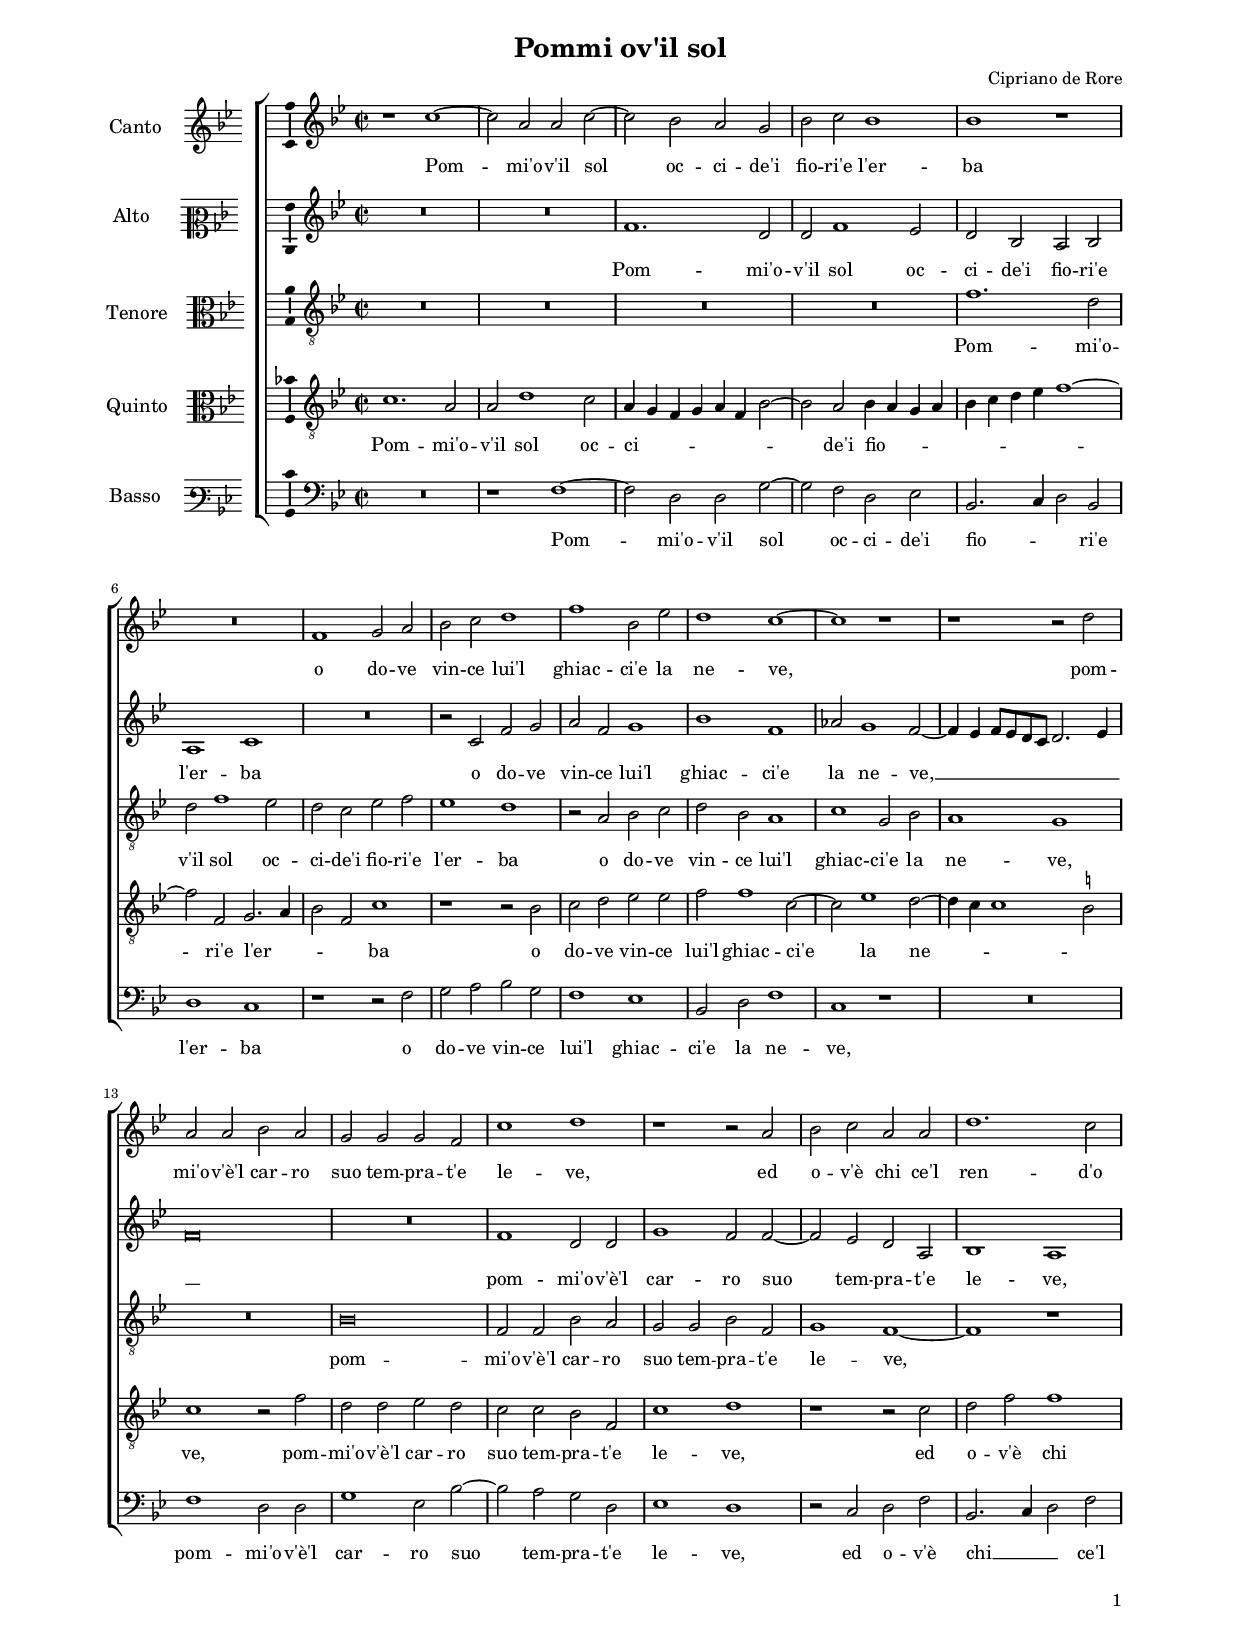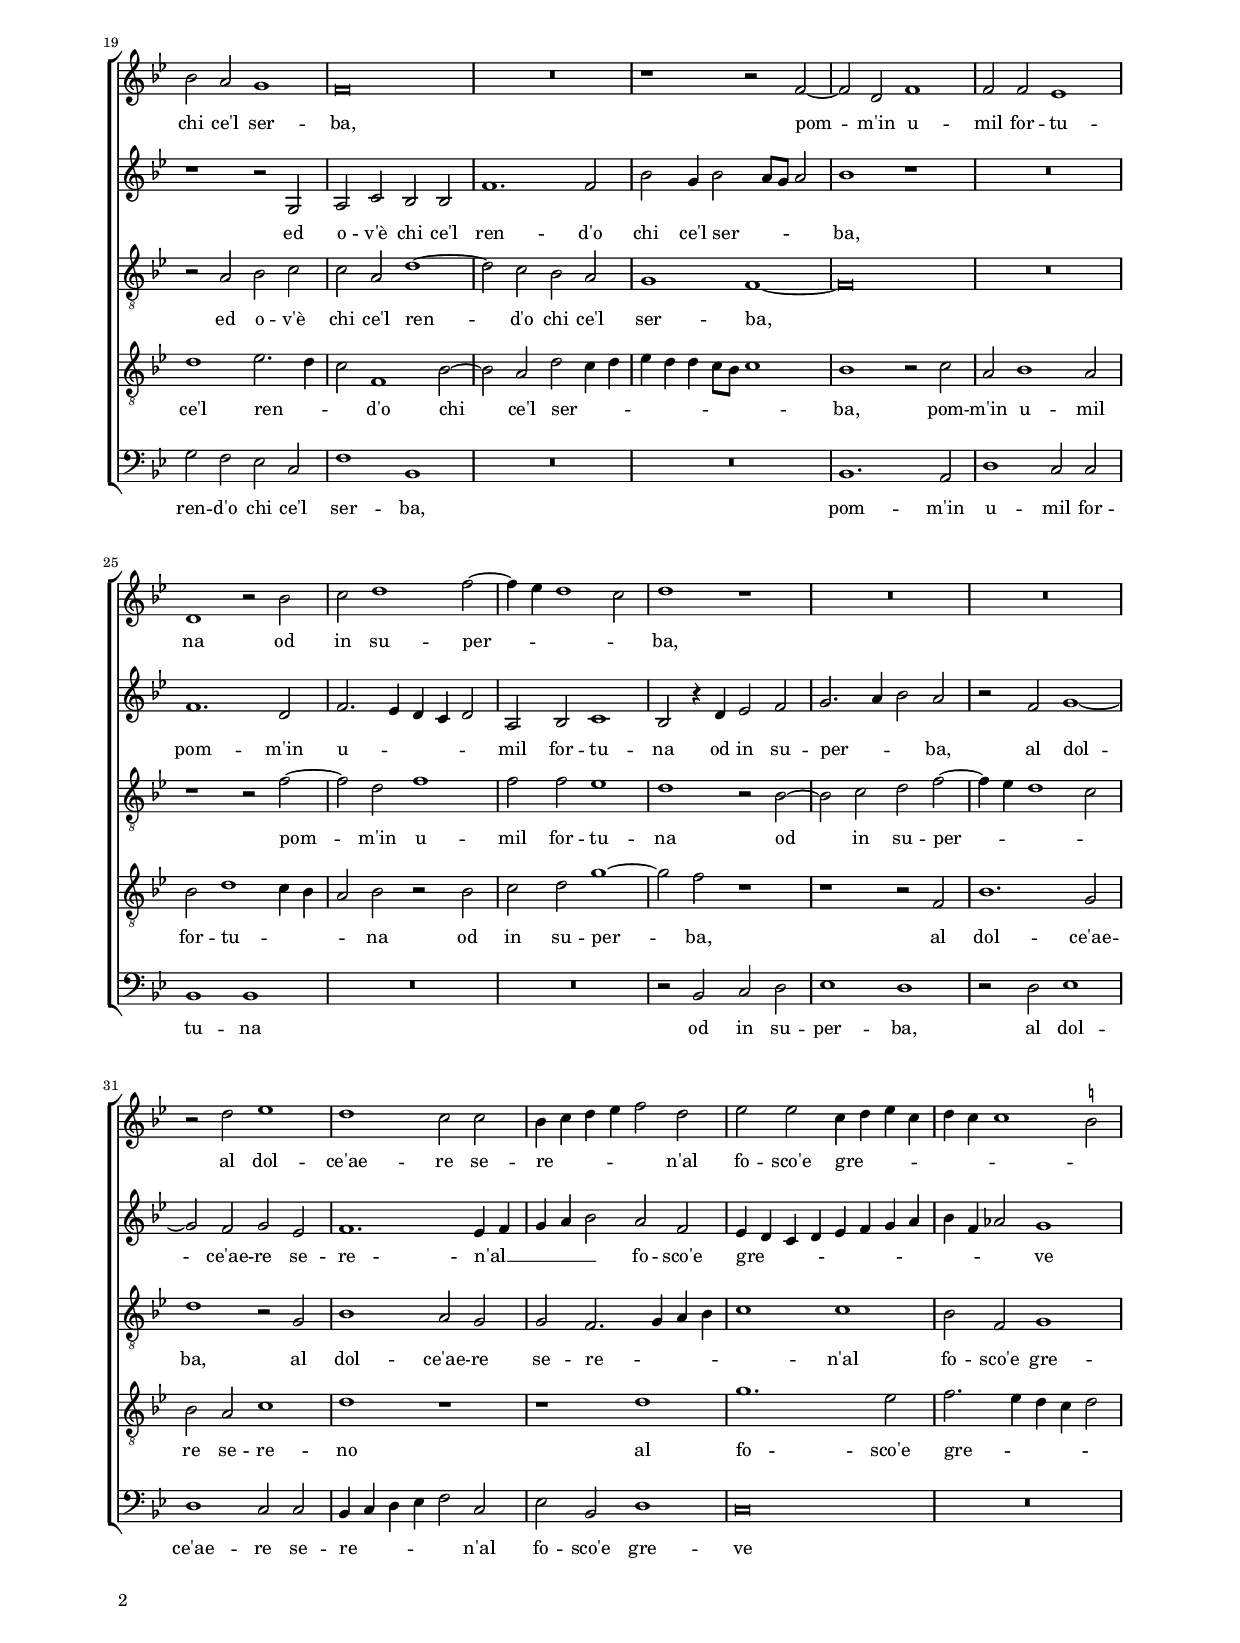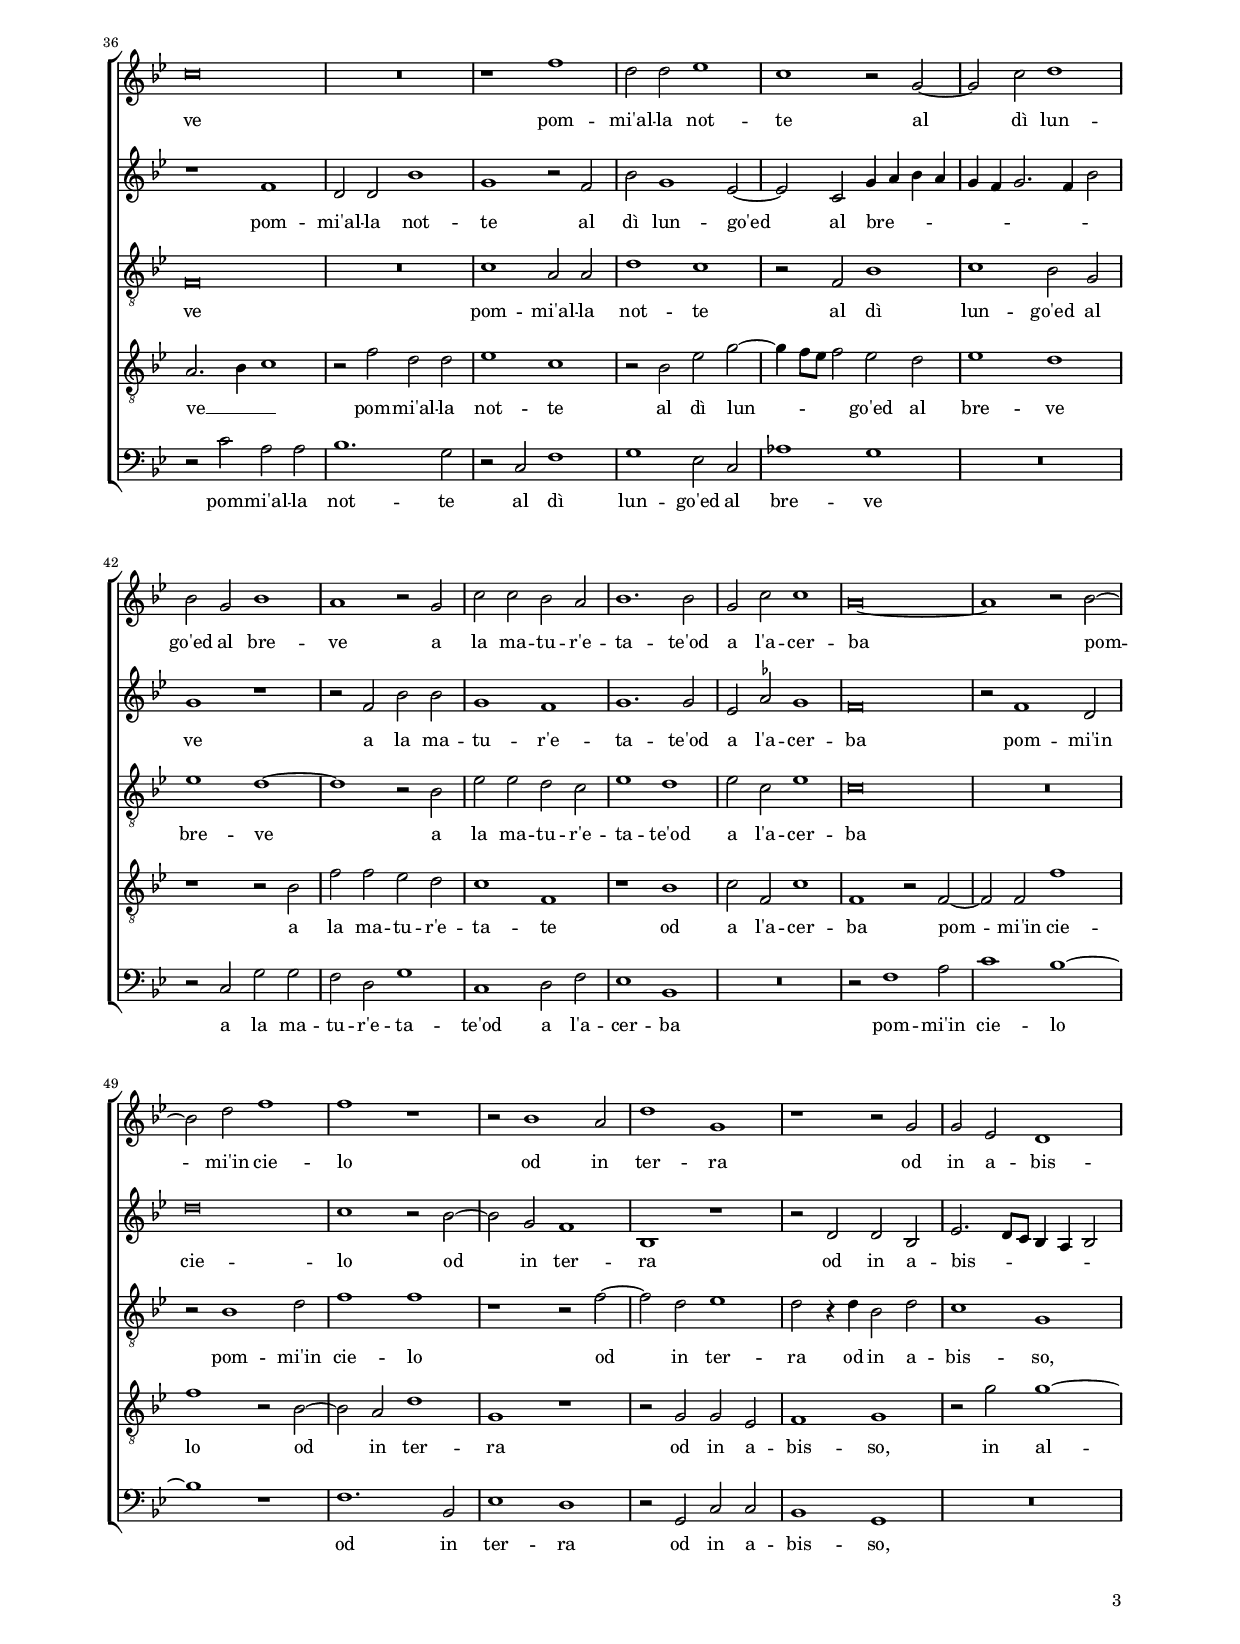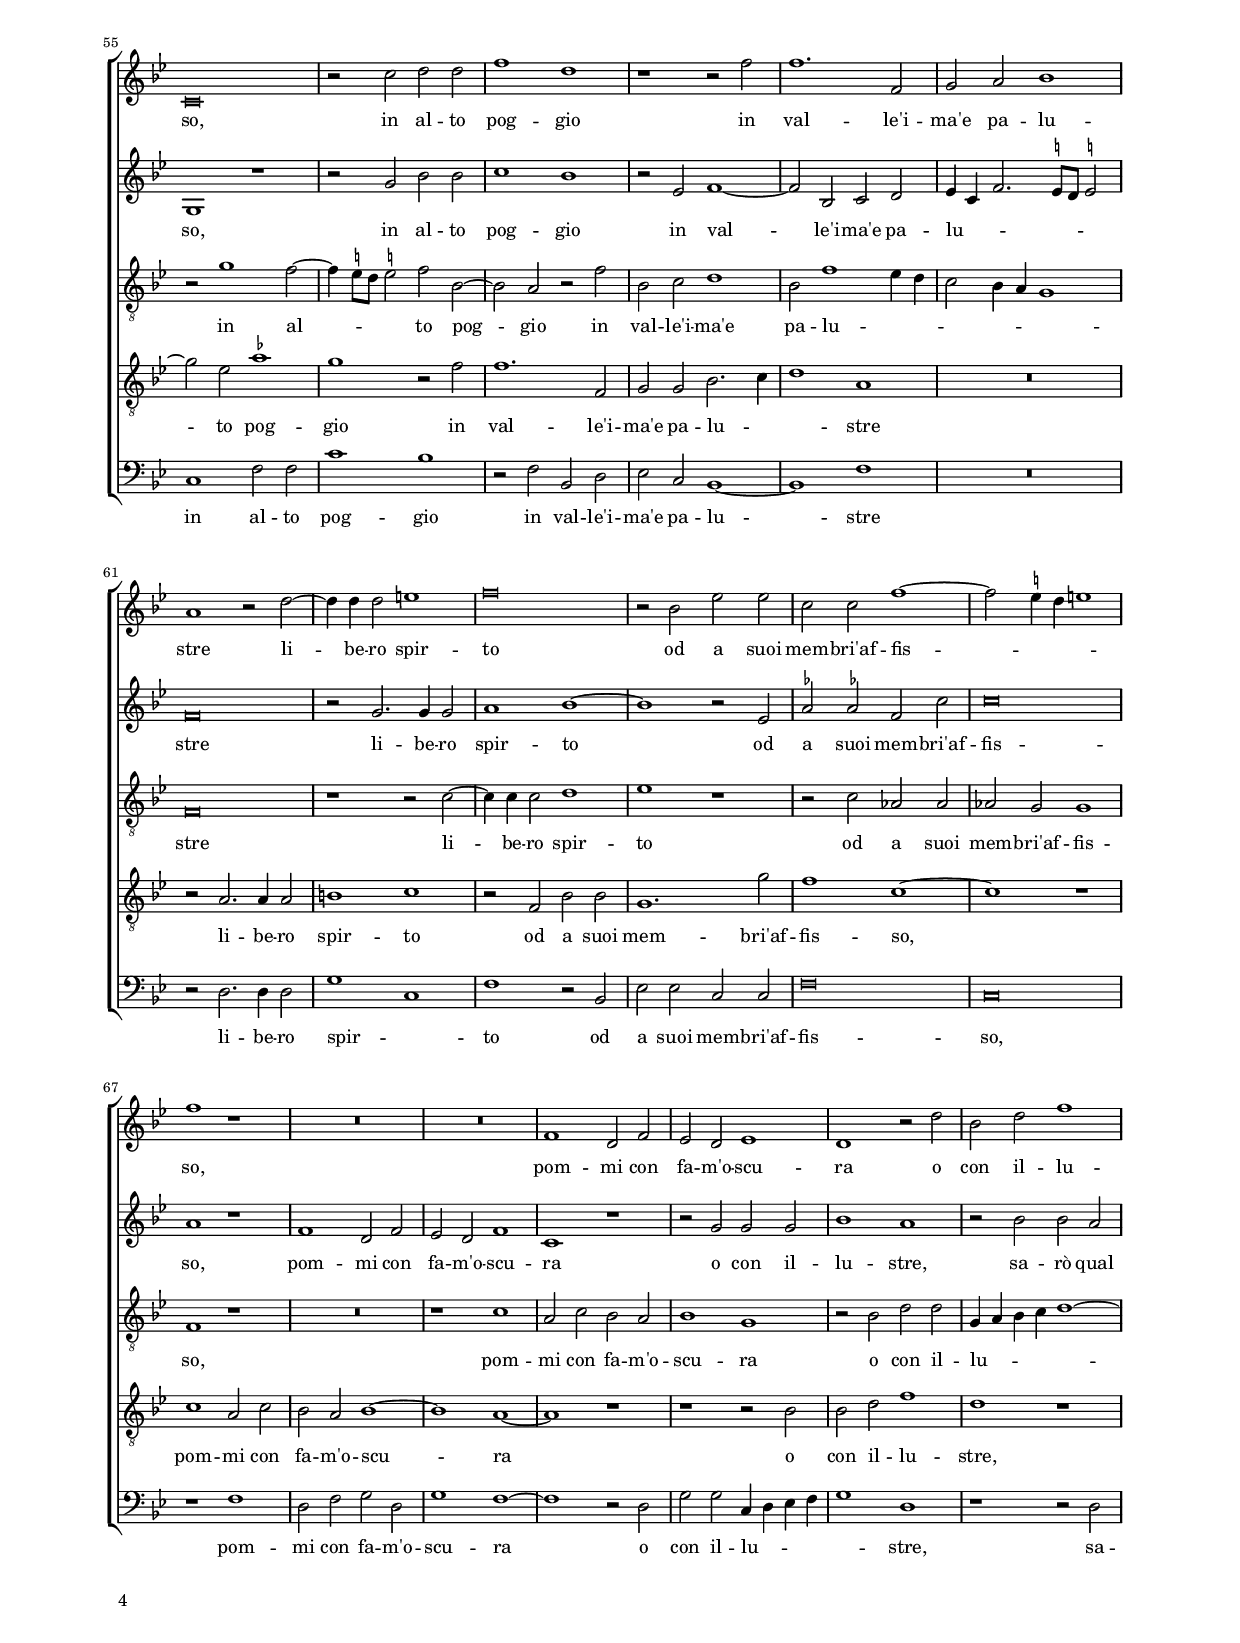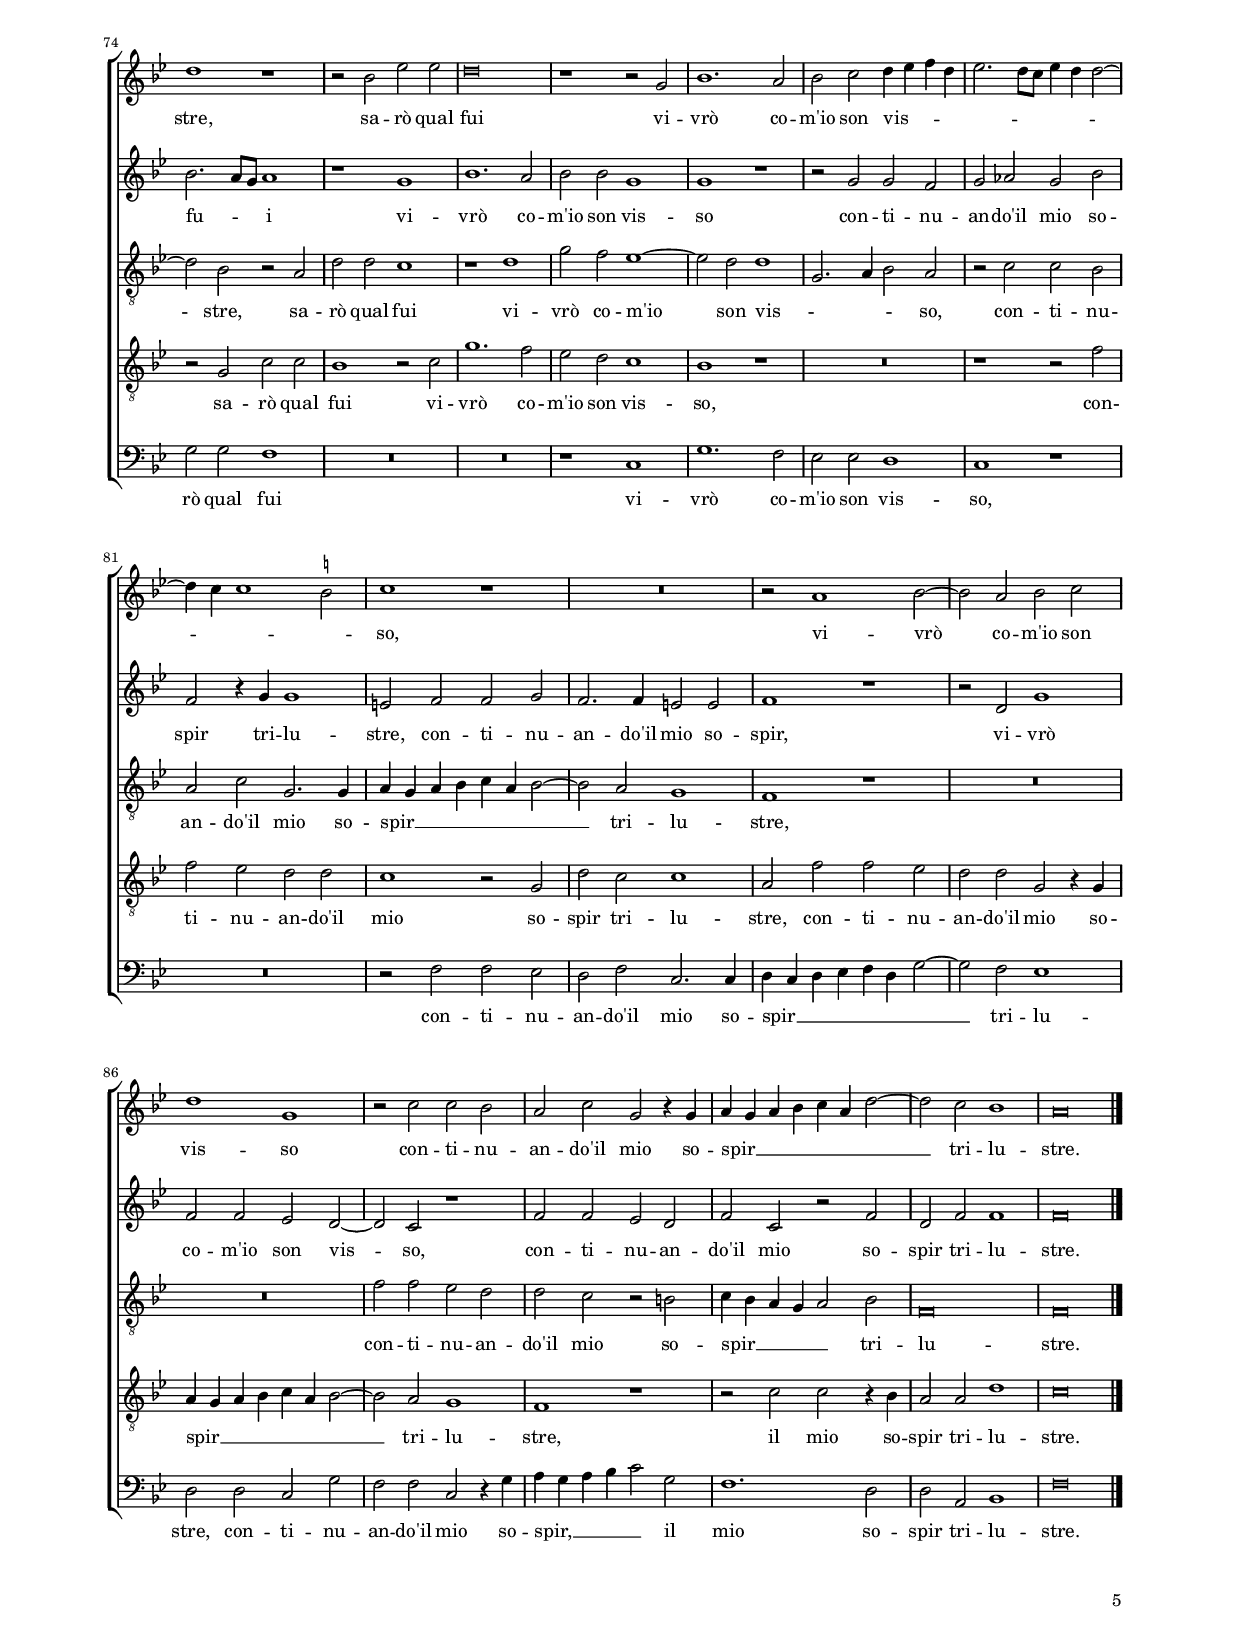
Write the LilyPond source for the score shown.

\header
{
  title="Pommi ov'il sol"
  composer="Cipriano de Rore"
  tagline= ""
}

\version "2.24.1"
\include "deutsch.ly"
#(set-global-staff-size 15)
% #(set-default-paper-size "letter")
#(ly:set-option 'point-and-click #f)

	
\paper
	{
	top-margin = 1.8 \cm
	bottom-margin = 1.2 \cm
	left-margin = 2 \cm
	right-margin = 2 \cm
	ragged-bottom = ##f
	ragged-last-bottom = ##t
	print-page-number = ##f
	system-system-spacing = #'((basic-distance . 16) (minimum-distance . 14) (padding . 5) (strechability . 150))
	oddFooterMarkup=\markup   \fill-line { "" \fromproperty #'page:page-number-string }
	evenFooterMarkup=\markup  \fill-line { \fromproperty #'page:page-number-string "" }
	last-bottom-spacing = #'((basic-distance . 12) (minimum-distance . 7) (padding . 4))
%	systems-per-page = 3
%	page-count = 5
%	min-systems-per-page = 3
%	markup-system-spacing.basic-distance = #12
	}

	
global = {
	\key b \major
	\time 2/2 \set Score.measureLength = #(ly:make-moment 2/1)
	\skip 1*2*91 \bar "|."
	}

	ficta = { \once \set suggestAccidentals = ##t }
	
	forget = #(define-music-function (music) (ly:music?) #{
		\accidentalStyle forget
		$music
		\accidentalStyle default
		#})
	

incipitcantus = \markup { \score {
	{
	\set Staff.instrumentName = \markup { \fontsize #1 "Canto" }
	\key b \major
	\clef violin
	s4 \bar ""
	}
	\layout  {
	raggedright = ##t
	indent = 1.6 \cm
	line-width = 2.2\cm
	\context { \Staff \remove Time_signature_engraver }
	\override Staff.Clef.Y-extent = #'(0 . 0)
	}} \hspace #1 }
	
      
incipitaltus = \markup { \score {
	{
	\set Staff.instrumentName = \markup { \fontsize #1 "Alto" }
	\key b \major
	\clef mezzosoprano
	s4 \bar ""
	}
	\layout  {
	raggedright = ##t
	indent = 1.6 \cm
	line-width = 2.2\cm
	\context { \Staff \remove Time_signature_engraver }
	\override Staff.Clef.Y-extent = #'(0 . 0)
	}} \hspace #1 }


incipittenor = \markup { \score {
	{
	\set Staff.instrumentName = \markup { \fontsize #1 "Tenore" }
	\key b \major
	\clef alto
	s4 \bar ""
	}
	\layout  {
	raggedright = ##t
	indent = 1.6 \cm
	line-width = 2.2\cm
	\context { \Staff \remove Time_signature_engraver }
	\override Staff.Clef.Y-extent = #'(0 . 0)
	}} \hspace #1 }
      
      
incipitquintus = \markup { \score {
	{
	\set Staff.instrumentName = \markup { \fontsize #1 "Quinto" }
	\key b \major
	\clef alto
	s4 \bar ""
	}
	\layout  {
	raggedright = ##t
	indent = 1.6 \cm
	line-width = 2.2\cm
	\context { \Staff \remove Time_signature_engraver }
	\override Staff.Clef.Y-extent = #'(0 . 0)
	}} \hspace #1 }
      
      
incipitbassus = \markup { \score {
	{
	\set Staff.instrumentName = \markup { \fontsize #1 "Basso" }
	\key b \major
	\clef varbaritone
	s4 \bar ""
	}
	\layout  {
	raggedright = ##t
	indent = 1.6 \cm
	line-width = 2.2\cm
	\context { \Staff \remove Time_signature_engraver }
	\override Staff.Clef.Y-extent = #'(0 . 0)
	}} \hspace #1 }


cantus =  \relative c''
	{
	r1 c~
	c2 a a c~
	c2 b a g
	b2 c b1
%5
	b1 r |
	R\breve
	f1 g2 a
	b2 c d1
	f1 b,2 es
%10
	d1 c~
	c1 r
	r1 r2 d
	a2 a b a
	g2 g g f
%15
	c'1 d |
	r1 r2 a
	b2 c a a
	d1. c2
	b2 a g1
%20
	f\breve |
	R\breve
	r1 r2 f~
	f2 d f1
	f2 f es1
%25
	d1 r2 b' |
	c2 d1 f2~
	f4 es d1 c2
	d1 r
	R\breve
%30
	R\breve |
	r2 d es1
	d1 c2 c
	b4 c d es f2 d
	es2 es c4 d es c
%35
	d4 c c1 \ficta h2 |
	c\breve
	R\breve
	r1 f
	d2 d es1
%40
	c1 r2 g~ |
	g2 c d1
	b2 g b1
	a1 r2 g
	c2 c b a
%45
	b1. b2 |
	g2 c c1
	a\breve~
	a1 r2 b~
	b2 d f1
%50
	f1 r |
	r2 b,1 a2
	d1 g,
	r1 r2 g
	g2 es d1
%55
	c\breve |
	r2 c' d d
	f1 d
	r1 r2 f
	f1. f,2
%60
	g2 a b1 |
	a1 r2 d~
	d4 d d2 e1
	f\breve
	r2 b, es es
%65
	c2 c f1~ |
	f2 \ficta e4 d e!1
	f1 r
	R\breve
	R\breve
%70
	f,1 d2 f |
	es2 d es1
	d1 r2 d'
	b2 d f1
	d1 r
%75
	r2 b es es |
	d\breve
	r1 r2 g,
	b1. a2
	b2 c d4 es f d
%80
	es2. d8 c es4 d d2~ |
	d4 c c1 \ficta h2
	c1 r
	R\breve
	r2 a1 b2~
%85
	b2 a b c |
	d1 g,
	r2 c c b
	a2 c g r4 g
	a4 g a b c a d2~
%90
	d2 c b1 |
	a\breve |
	}


altus =  \relative c'
	{
	R\breve
	R\breve
	f1. d2
	d2 f1 es2
%5
	d2 b a b |
	a1 c
	R\breve
	r2 c f g
	a2 f g1
%10
	b1 f |
	as2 g1 f2~
	f4 es f8 es d c d2. es4
	f\breve
	R\breve
%15
	f1 d2 d |
	g1 f2 f~
	f2 es d a
	b1 a
	r1 r2 g
%20
	a2 c b b |
	f'1. f2
	b2 g4 b2 a8 g a2
	b1 r
	R\breve
%25
	f1. d2 |
	f2. es4 d c d2
	a2 b c1
	b2 r4 d es2 f
	g2. a4 b2 a
%30
	r2 f g1~ |
	g2 f g es
	f1. es4 f
	g4 a b2 a f
	es4 d c d es f g a
%35
	b4 f as2 g1 |
	r1 f
	d2 d b'1
	g1 r2 f
	b2 g1 es2~
%40
	es2 c g'4 a b a |
	g4 f g2. f4 b2
	g1 r
	r2 f b b
	g1 f
%45
	g1. g2 |
	es2 \ficta as g1
	f\breve
	r2 f1 d2
	d'\breve
%50
	c1 r2 b~ |
	b2 g f1
	b,1 r
	r2 d d b
	es2. d8 c b4 a b2
%55
	g1 r |
	r2 g' b b
	c1 b
	r2 es, f1~
	f2 b, c d
%60
	es4 c f2. \ficta e8 d \ficta e!2 |
	f\breve
	r2 g2. g4 g2
	a1 b~
	b1 r2 es,
%65
	\ficta as2 \ficta as! f c' |
	c\breve
	a1 r
	f1 d2 f
	es2 d f1
%70
	c1 r |
	r2 g' g g
	b1 a
	r2 b b a
	b2. a8 g a1
%75
	r1 g |
	b1. a2
	b2 b g1
	g1 r
	r2 g g f
%80
	g2 as g b |
	f2 r4 g g1
	e2 f f g
	f2. f4 e2 e
	f1 r
%85
	r2 d g1 |
	f2 f es d~
	d2 c r1
	f2 f es d
	f2 c r f
%90
	d2 f f1 |
	f\breve |
	}


tenor =  \relative c'
	{
	R\breve
	R\breve
	R\breve
	R\breve
%5
	f1. d2 |
	d2 f1 es2
	d2 c es f
	es1 d
	r2 a b c
%10
	d2 b a1 |
	c1 g2 b
	a1 g
	R\breve
	b\breve
%15
	f2 f b a |
	g2 g b f
	g1 f~
	f1 r
	r2 a b c
%20
	c2 a d1~ |
	d2 c b a
	g1 f~
	f\breve
	R\breve
%25
	r1 r2 f'~ |
	f2 d f1
	f2 f es1
	d1 r2 b~
	b2 c d f~
%30
	f4 es d1 c2 |
	d1 r2 g,
	b1 a2 g
	g2 f2. g4 a b
	c1 c
%35
	b2 f g1 |
	f\breve
	R\breve
	c'1 a2 a
	d1 c
%40
	r2 f, b1 |
	c1 b2 g
	es'1 d~
	d1 r2 b
	es2 es d c
%45
	es1 d |
	es2 c es1
	c\breve
	R\breve
	r2 b1 d2
%50
	f1 f |
	r1 r2 f~
	f2 d es1
	d2 r4 d b2 d
	c1 g
%55
	r2 g'1 f2~ |
	f4 \ficta e8 d \ficta e!2 f2 b,~
	b2 a r f'
	b,2 c d1
	b2 f'1 es4 d
%60
	c2 b4 a g1 |
	f\breve
	r1 r2 c'~
	c4 c c2 d1
	es1 r
%65
	r2 c as as |
	as2 g g1
	f1 r
	R\breve
	r1 c'
%70
	a2 c b a |
	b1 g
	r2 b d d
	g,4 a b c d1~
	d2 b r a
%75
	d2 d c1 |
	r1 d
	g2 f es1~
	es2 d d1
	g,2. a4 b2 a
%80
	r2 c c b |
	a2 c g2. g4
	a4 g a b c a b2~
	b2 a g1
	f1 r
%85
	R\breve |
	R\breve
	f'2 f es d
	d2 c r h
	c4 b a g a2 b
%90
	f\breve |
	f\breve |
	}

	
quintus  =  \relative c'
	{
	c1. a2
	a2 d1 c2
	a4 g f g a f b2~
	b2 a b4 a g a
%5
	b4 c d es f1~ |
	f2 f, g2. a4
	b2 f c'1
	r1 r2 b
	c2 d es es
%10
	f2 f1 c2~ |
	c2 es1 d2~
	d4 c c1 \ficta h2
	c1 r2 f
	d2 d es d
%15
	c2 c b f |
	c'1 d
	r1 r2 c
	d2 f f1
	d1 es2. d4
%20
	c2 f,1 b2~ |
	b2 a d c4 d
	es4 d d c8 b c1
	b1 r2 c
	a2 b1 a2
%25
	b2 d1 c4 b |
	a2 b r b
	c2 d g1~
	g2 f r1
	r1 r2 f,
%30
	b1. g2 |
	b2 a c1
	d1 r
	r1 d
	g1. es2
%35
	f2. es4 d c d2 |
	a2. b4 c1
	r2 f d d
	es1 c
	r2 b es g~
%40
	g4 f8 es f2 es d |
	es1 d
	r1 r2 b
	f'2 f es d
	c1 f,
%45
	r1 b |
	c2 f, c'1
	f,1 r2 f~
	f2 f f'1
	f1 r2 b,~
%50
	b2 a d1 |
	g,1 r
	r2 g g es
	f1 g
	r2 g' g1~
%55
	g2 es \ficta as1 |
	g1 r2 f
	f1. f,2
	g2 g b2. c4
	d1 a
%60
	R\breve |
	r2 a2. a4 a2
	h1 c
	r2 f, b b
	g1. g'2
%65
	f1 c~ |
	c1 r
	c1 a2 c
	b2 a b1~
	b1 a~
%70
	a1 r |
	r1 r2 b
	b2 d f1
	d1 r
	r2 g, c c
%75
	b1 r2 c |
	g'1. f2
	es2 d c1
	b1 r
	R\breve
%80
	r1 r2 f' |
	f2 es d d
	c1 r2 g
	d'2 c c1
	a2 f' f es
%85
	d2 d g, r4 g |
	a4 g a b c a b2~
	b2 a g1
	f1 r
	r2 c' c r4 b
%90
	a2 a d1 |
	c\breve |
	}


bassus  =  \relative c
	{
	R\breve
	r1 f~
	f2 d d g~
	g2 f d es
%5
	b2. c4 d2 b |
	d1 c
	r1 r2 f
	g2 a b g
	f1 es
%10
	b2 d f1 |
	c1 r
	R\breve
	f1 d2 d
	g1 es2 b'~
%15
	b2 a g d |
	es1 d
	r2 c d f
	b,2. c4 d2 f
	g2 f es c
%20
	f1 b, |
	R\breve
	R\breve
	b1. a2
	d1 c2 c
%25
	b1 b |
	R\breve
	R\breve
	r2 b c d
	es1 d
%30
	r2 d es1 |
	d1 c2 c
	b4 c d es f2 c
	es2 b d1
	c\breve
%35
	R\breve |
	r2 c' a a
	b1. g2
	r2 c, f1
	g1 es2 c
%40
	as'1 g |
	R\breve
	r2 c, g' g
	f2 d g1
	c,1 d2 f
%45
	es1 b |
	R\breve
	r2 f'1 a2
	c1 b~
	b1 r
%50
	f1. b,2 |
	es1 d
	r2 g, c c
	b1 g
	R\breve
%55
	c1 f2 f |
	c'1 b
	r2 f b, d
	es2 c b1~
	b1 f'
%60
	R\breve |
	r2 d2. d4 d2
	g1 c,
	f1 r2 b,
	es2 es c c
%65
	f\breve |
	c\breve
	r1 f
	d2 f g d
	g1 f~
%70
	f1 r2 d |
	g2 g c,4 d es f
	g1 d
	r1 r2 d
	g2 g f1
%75
	R\breve |
	R\breve
	r1 c
	g'1. f2
	es2 es d1
%80
	c1 r |
	R\breve
	r2 f f es
	d2 f c2. c4
	d4 c d es f d g2~
%85
	g2 f es1 |
	d2 d c g'
	f2 f c r4 g'
	a4 g a b c2 g
	f1. d2
%90
	d2 a b1 |
	f'\breve |
	}


lyricscantus = \lyricmode {
	Pom -- mi'o -- v'il sol oc -- ci -- de'i fio -- ri'e l'er -- ba
	o do -- ve vin -- ce lui'l ghiac -- ci'e la ne -- ve,
	pom -- mi'o -- v'è'l car -- ro suo tem -- pra -- t'e le -- ve,
	ed o -- v'è chi ce'l ren -- d'o chi ce'l ser -- ba,
	pom -- m'in u -- mil for -- tu -- na od in su -- per -- _ _ _ ba,
	al dol -- ce'ae -- re se -- re -- _ _ _ _ n'al fo -- sco'e gre -- _ _ _ _ _ _ _ ve
	pom -- mi'al -- la not -- te al dì lun -- go'ed al bre -- ve
	a la ma -- tu -- r'e -- ta -- te'od a l'a -- cer -- ba
	pom -- mi'in cie -- lo od in ter -- ra od in a -- bis -- so,
	in al -- to pog -- gio in val -- le'i -- ma'e pa -- lu -- stre
	li -- be -- ro spir -- to od a suoi mem -- bri'af -- fis -- _ _ _ so,
	pom -- mi con fa -- m'o -- scu -- ra o con il -- lu -- stre,
	sa -- rò qual fui vi -- vrò co -- m'io son vis -- _ _ _ _ _ _ _ _ _ _ _ _ so,
	vi -- vrò co -- m'io son vis -- so
	con -- ti -- nu -- an -- do'il mio so -- spir __ _ _ _ _ _ _ tri -- lu -- stre.
	}


lyricsaltus = \lyricmode {
	Pom -- mi'o -- v'il sol oc -- ci -- de'i fio -- ri'e l'er -- ba
	o do -- ve vin -- ce lui'l ghiac -- ci'e la ne -- ve, __ _ _ _ _ _ _ _ _
	pom -- mi'o -- v'è'l car -- ro suo tem -- pra -- t'e le -- ve,
	ed o -- v'è chi ce'l ren -- d'o chi ce'l ser -- _ _ _ ba,
	pom -- m'in u -- _ _ _ _ mil for -- tu -- na od in su -- per -- _ _ ba,
	al dol -- ce'ae -- re se -- re -- n'al __ _ _ _ _ fo -- sco'e gre -- _ _ _ _ _ _ _ _ _ _ ve
	pom -- mi'al -- la not -- te al dì lun -- go'ed al bre -- _ _ _ _ _ _ _ _ ve
	a la ma -- tu -- r'e -- ta -- te'od a l'a -- cer -- ba
	pom -- mi'in cie -- lo od in ter -- ra od in a -- bis -- _ _ _ _ _ so,
	in al -- to pog -- gio in val -- le'i -- ma'e pa -- lu -- _ _ _ _ _ stre
	li -- be -- ro spir -- to od a suoi mem -- bri'af -- fis -- so,
	pom -- mi con fa -- m'o -- scu -- ra o con il -- lu -- stre,
	sa -- rò qual fu -- _ _ i vi -- vrò co -- m'io son vis -- so
	con -- ti -- nu -- an -- do'il mio so -- spir tri -- lu -- stre,
	con -- ti -- nu -- an -- do'il mio so -- spir,
	vi -- vrò co -- m'io son vis -- so,
	con -- ti -- nu -- an -- do'il mio so -- spir tri -- lu -- stre.
	}


lyricstenor = \lyricmode {
	Pom -- mi'o -- v'il sol oc -- ci -- de'i fio -- ri'e l'er -- ba
	o do -- ve vin -- ce lui'l ghiac -- ci'e la ne -- ve,
	pom -- mi'o -- v'è'l car -- ro suo tem -- pra -- t'e le -- ve,
	ed o -- v'è chi ce'l ren -- d'o chi ce'l ser -- ba,
	pom -- m'in u -- mil for -- tu -- na od in su -- per -- _ _ _ ba,
	al dol -- ce'ae -- re se -- re -- _ _ _ _ n'al fo -- sco'e gre -- ve
	pom -- mi'al -- la not -- te al dì lun -- go'ed al bre -- ve
	a la ma -- tu -- r'e -- ta -- te'od a l'a -- cer -- ba
	pom -- mi'in cie -- lo od in ter -- ra od in a -- bis -- so,
	in al -- _ _ _ to pog -- gio in val -- le'i -- ma'e pa -- lu -- _ _ _ _ _ _ stre
	li -- be -- ro spir -- to od a suoi mem -- bri'af -- fis -- so,
	pom -- mi con fa -- m'o -- scu -- ra o con il -- lu -- _ _ _ _ stre,
	sa -- rò qual fui vi -- vrò co -- m'io son vis -- _ _ _ so,
	con -- ti -- nu -- an -- do'il mio so -- spir __ _ _ _ _ _ _ tri -- lu -- stre,
	con -- ti -- nu -- an -- do'il mio so -- spir __ _ _ _ _ tri -- lu -- stre.
	}


lyricsquintus = \lyricmode {
	Pom -- mi'o -- v'il sol oc -- ci -- _ _ _ _ _ _ de'i fio -- _ _ _ _ _ _ _ _ ri'e l'er -- _ _ _ ba
	o do -- ve vin -- ce lui'l ghiac -- ci'e la ne -- _ _ _ ve,
	pom -- mi'o -- v'è'l car -- ro suo tem -- pra -- t'e le -- ve,
	ed o -- v'è chi ce'l ren -- _ _ d'o chi ce'l ser -- _ _ _ _ _ _ _ _ ba,
	pom -- m'in u -- mil for -- tu -- _ _ _ na od in su -- per -- ba,
	al dol -- ce'ae -- re se -- re -- no al fo -- sco'e gre -- _ _ _ _ ve __ _ _
	pom -- mi'al -- la not -- te al dì lun -- _ _ _ go'ed al bre -- ve
	a la ma -- tu -- r'e -- ta -- te od a l'a -- cer -- ba
	pom -- mi'in cie -- lo od in ter -- ra od in a -- bis -- so,
	in al -- to pog -- gio in val -- le'i -- ma'e pa -- lu -- _ _ stre
	li -- be -- ro spir -- to od a suoi mem -- bri'af -- fis -- so,
	pom -- mi con fa -- m'o -- scu -- ra o con il -- lu -- stre,
	sa -- rò qual fui vi -- vrò co -- m'io son vis -- so,
	con -- ti -- nu -- an -- do'il mio so -- spir tri -- lu -- stre,
	con -- ti -- nu -- an -- do'il mio so -- spir __ _ _ _ _ _ _ tri -- lu -- stre,
	il mio so -- spir tri -- lu -- stre.
	}


lyricsbassus = \lyricmode {
	Pom -- mi'o -- v'il sol oc -- ci -- de'i fio -- _ _ ri'e l'er -- ba
	o do -- ve vin -- ce lui'l ghiac -- ci'e la ne -- ve,
	pom -- mi'o -- v'è'l car -- ro suo tem -- pra -- t'e le -- ve,
	ed o -- v'è chi __ _ _ ce'l ren -- d'o chi ce'l ser -- ba,
	pom -- m'in u -- mil for -- tu -- na od in su -- per -- ba,
	al dol -- ce'ae -- re se -- re -- _ _ _ _ n'al fo -- sco'e gre -- ve
	pom -- mi'al -- la not -- te al dì lun -- go'ed al bre -- ve
	a la ma -- tu -- r'e -- ta -- te'od a l'a -- cer -- ba
	pom -- mi'in cie -- lo od in ter -- ra od in a -- bis -- so,
	in al -- to pog -- gio in val -- le'i -- ma'e pa -- lu -- stre
	li -- be -- ro spir -- _ to od a suoi mem -- bri'af -- fis -- so,
	pom -- mi con fa -- m'o -- scu -- ra o con il -- lu -- _ _ _ _ stre,
	sa -- rò qual fui vi -- vrò co -- m'io son vis -- so,
	con -- ti -- nu -- an -- do'il mio so -- spir __ _ _ _ _ _ _ tri -- lu -- stre,
	con -- ti -- nu -- an -- do'il mio so -- spir, __ _ _ _ _
	il mio so -- spir tri -- lu -- stre.
	}


\score
{  
	\transpose c c {
	\new ChoirStaff \with { \override StaffGrouper.staff-staff-spacing.basic-distance = #12 }
	<<

	\new Staff << \global
	\new Voice="v1" {
		\set Staff.instrumentName=\incipitcantus
%		\set Staff.instrumentName= "S"
		\set Staff.midiInstrument = "reed organ"
		\clef violin
		\cantus }
	\new Lyrics \lyricsto "v1" {\lyricscantus }
	>>


	\new Staff << \global
	\new Voice="v2" {
		\set Staff.instrumentName=\incipitaltus
%		\set Staff.instrumentName= "A"
		\set Staff.midiInstrument = "reed organ"
		\clef violin 
		\altus}
	\new Lyrics \lyricsto "v2" {\lyricsaltus }
	>>


	\new Staff << \global
	\new Voice="v3" {
		\set Staff.instrumentName=\incipittenor
%		\set Staff.instrumentName= "T"
		\set Staff.midiInstrument = "reed organ"
		\clef "G_8"
		\tenor }
	\new Lyrics \lyricsto "v3" {\lyricstenor }
	>>


	\new Staff << \global
	\new Voice="v5" {
		\set Staff.instrumentName=\incipitquintus
%		\set Staff.instrumentName= "Q"
		\set Staff.midiInstrument = "reed organ"
		\clef "G_8"
		\quintus}
	\new Lyrics \lyricsto "v5" {\lyricsquintus }
	>>


	\new Staff << \global
	\new Voice="v4" {
		\set Staff.instrumentName=\incipitbassus
%		\set Staff.instrumentName= "B"
		\set Staff.midiInstrument = "reed organ"
		\clef bass 
		\bassus }
	\new Lyrics \lyricsto "v4" {\lyricsbassus}
	>>

	>>
	} % transpose

	\layout
	{
	indent = 2.5\cm
	\context { \Lyrics \override VerticalAxisGroup.nonstaff-relatedstaff-spacing.padding = #1.4 }
	\context { \Staff \override TimeSignature.break-visibility = #end-of-line-invisible }
	\context { \Staff \consists Ambitus_engraver }
	\context { \Score \override BarNumber.padding = #2 }
	\context { \Voice \override NoteHead.style = #'baroque }
	}
	
\midi
	{
	\tempo 2 = 90
	}
	
}


% EOF
